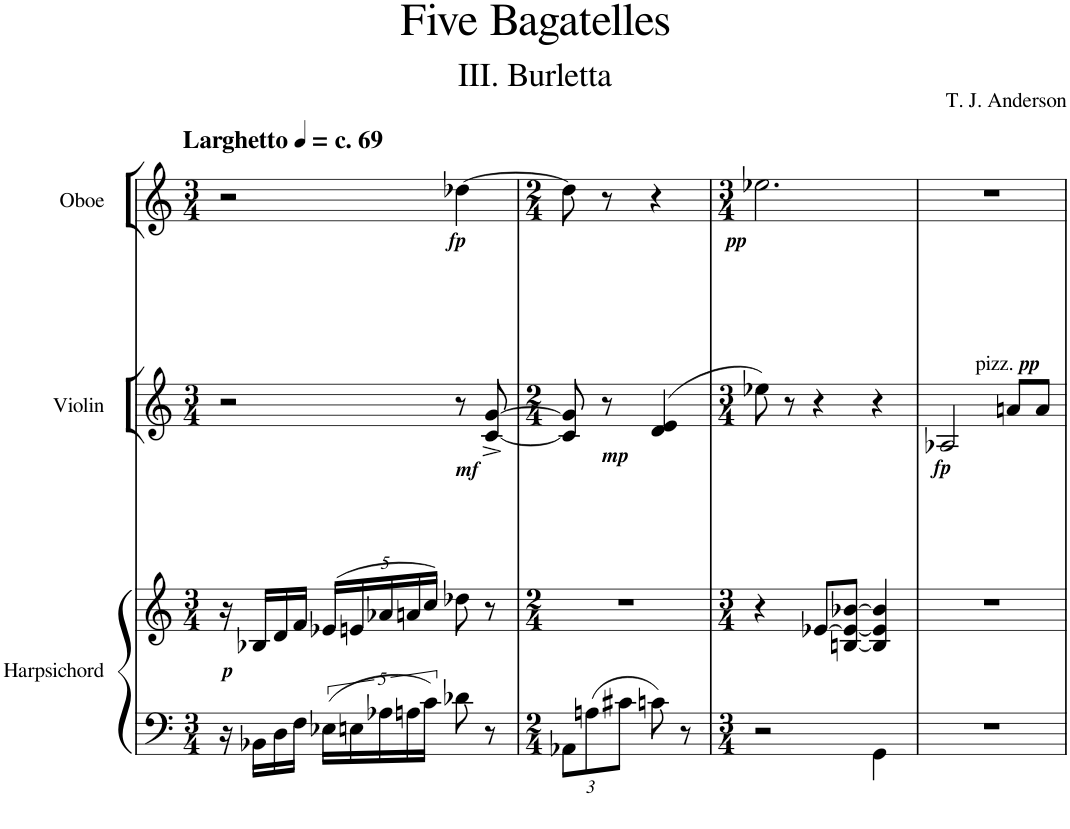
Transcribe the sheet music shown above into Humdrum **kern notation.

**kern	**kern	**kern	**kern
*part3	*part3	*part2	*part1
*staff4	*staff3	*staff2	*staff1
*I"Harpsichord	*	*I"Violin	*I"Oboe
*I'Hch.	*	*I'Vln.	*I'Ob.
*clefF4	*clefG2	*clefG2	*clefG2
*k[]	*k[]	*k[]	*k[]
*M3/4	*M3/4	*M3/4	*M3/4
=1	=1	=1	=1
!	!	!	!LO:TX:a:B:t=Larghetto
!	!	!	!LO:TX:a:B:t=c. 69
!	!LO:TX:b:Bi:t=p	!	!
16r	16r	2r	2r
16BB-X\LL	16B-X/LL	.	.
16D\	16d/	.	.
16F\JJ	16f/JJ	.	.
*	*Xbrackettup	*	*
20E-X\LL	(>20e-X/LL	.	.
20En\	20en/	.	.
20A-X\	20a-X/	.	.
20An\	20an/	.	.
20c\JJ	20cc/JJ)	.	.
!	!	!	!LO:TX:b:Bi:t=fp
!	!	!LO:TX:b:Bi:t=mf	!
8d-X\	8dd-X\	8r	[4dd-X\
8r	8r	[8c/^ [8g/^	.
=2	=2	=2	=2
*M2/4	*M2/4	*M2/4	*M2/4
*Xbrackettup	*	*	*
12AA-X\L	2r	8c/] 8g/]	8dd-\]
12An\	.	.	.
!	!	!LO:TX:b:Bi:t=mp	!
.	.	8r	8r
12c#X\J	.	.	.
8cn\	.	(>4d/ 4e/	4r
8r	.	.	.
=3	=3	=3	=3
*M3/4	*M3/4	*M3/4	*M3/4
!	!	!	!LO:TX:b:Bi:t=pp
2r	4r	8ee-X\)	2.ee-X\
.	.	8r	.
.	[>8e-X/L	4r	.
.	[8Bn/ 8e-/_ [8b-X/J	.	.
4GG\	4B/] 4e-/] 4b-/]	4r	.
=4	=4	=4	=4
!	!	!LO:TX:b:Bi:t=fp	!
2.r	2.r	2A-X/	2.r
!	!	!LO:TX:a:t=pizz.	!
!	!	!LO:TX:a:Bi:t=pp	!
.	.	8an/L	.
.	.	8a/J	.
=	=	=	=
*-	*-	*-	*-
